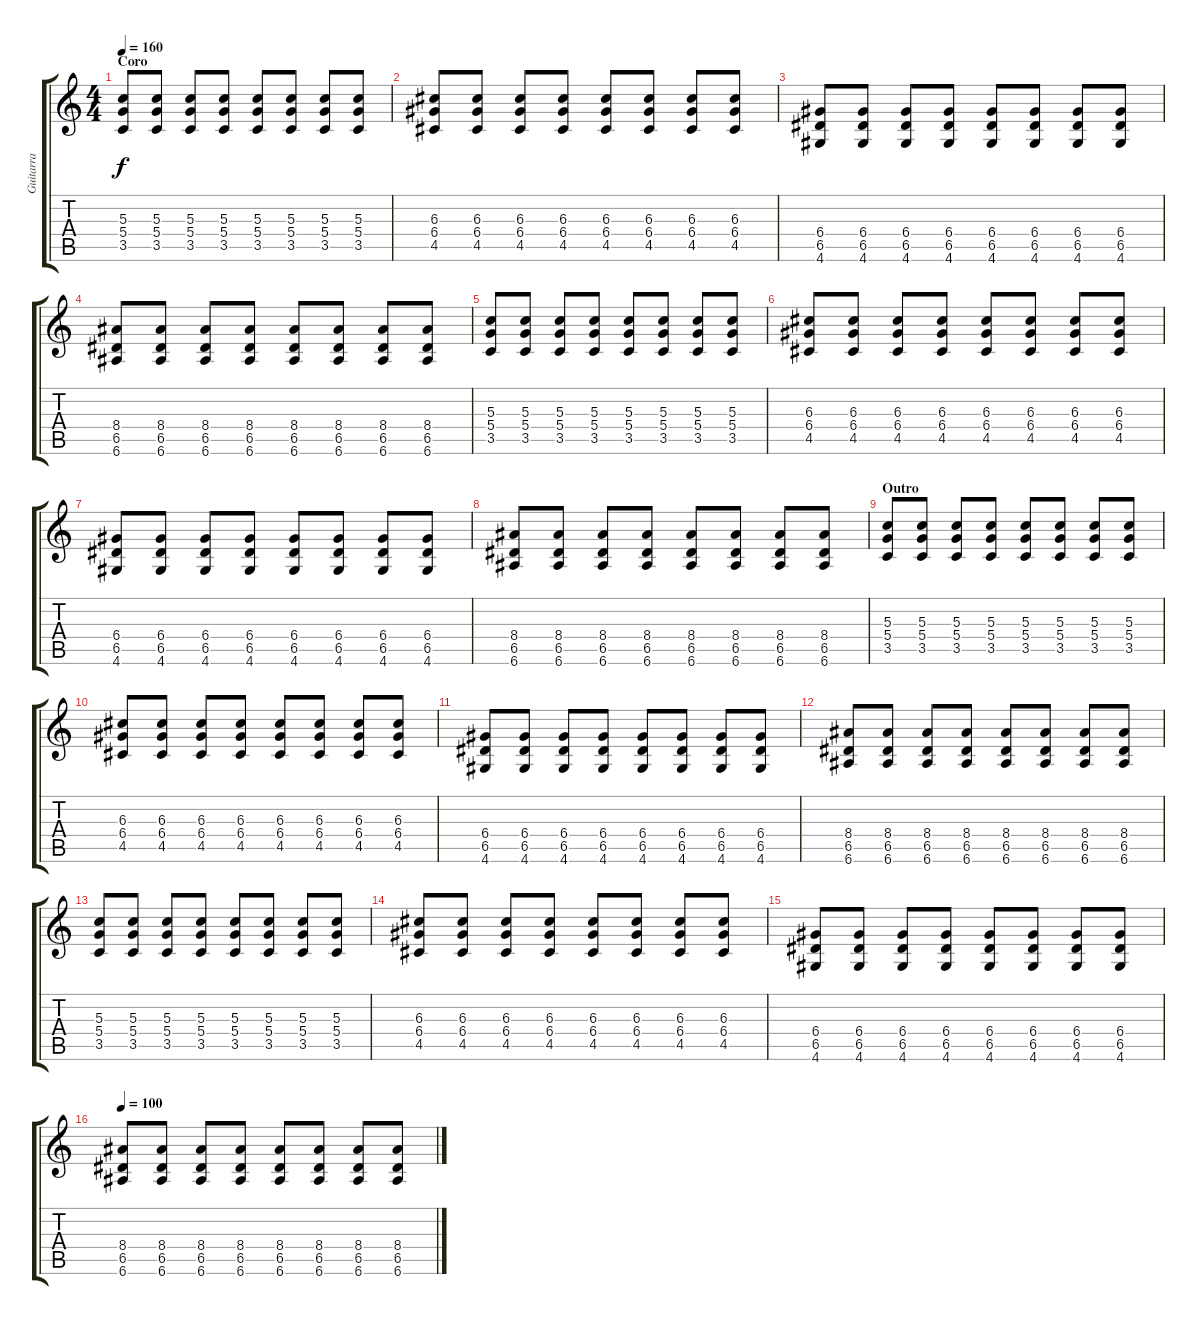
\track ("Guitarra" "Guitarra") {instrument distortionguitar}
\staff {score tabs}
\tuning (E4 B3 G3 D3 A2 E2) {hide}
\ts (4 4)
\section ("" "Coro")
\tempo 160
\clef g2
\ks c
(5.3 5.4 3.5).8{dy f} (5.3 5.4 3.5).8 (5.3 5.4 3.5).8 (5.3 5.4 3.5).8 (5.3 5.4 3.5).8 (5.3 5.4 3.5).8 (5.3 5.4 3.5).8 (5.3 5.4 3.5).8 |
(6.3 6.4 4.5).8 (6.3 6.4 4.5).8 (6.3 6.4 4.5).8 (6.3 6.4 4.5).8 (6.3 6.4 4.5).8 (6.3 6.4 4.5).8 (6.3 6.4 4.5).8 (6.3 6.4 4.5).8 |
(6.4 6.5 4.6).8 (6.4 6.5 4.6).8 (6.4 6.5 4.6).8 (6.4 6.5 4.6).8 (6.4 6.5 4.6).8 (6.4 6.5 4.6).8 (6.4 6.5 4.6).8 (6.4 6.5 4.6).8 |
(8.4 6.5 6.6).8 (8.4 6.5 6.6).8 (8.4 6.5 6.6).8 (8.4 6.5 6.6).8 (8.4 6.5 6.6).8 (8.4 6.5 6.6).8 (8.4 6.5 6.6).8 (8.4 6.5 6.6).8 |
(5.3 5.4 3.5).8 (5.3 5.4 3.5).8 (5.3 5.4 3.5).8 (5.3 5.4 3.5).8 (5.3 5.4 3.5).8 (5.3 5.4 3.5).8 (5.3 5.4 3.5).8 (5.3 5.4 3.5).8 |
(6.3 6.4 4.5).8 (6.3 6.4 4.5).8 (6.3 6.4 4.5).8 (6.3 6.4 4.5).8 (6.3 6.4 4.5).8 (6.3 6.4 4.5).8 (6.3 6.4 4.5).8 (6.3 6.4 4.5).8 |
(6.4 6.5 4.6).8 (6.4 6.5 4.6).8 (6.4 6.5 4.6).8 (6.4 6.5 4.6).8 (6.4 6.5 4.6).8 (6.4 6.5 4.6).8 (6.4 6.5 4.6).8 (6.4 6.5 4.6).8 |
(8.4 6.5 6.6).8 (8.4 6.5 6.6).8 (8.4 6.5 6.6).8 (8.4 6.5 6.6).8 (8.4 6.5 6.6).8 (8.4 6.5 6.6).8 (8.4 6.5 6.6).8 (8.4 6.5 6.6).8 |
\section ("" "Outro")
(5.3 5.4 3.5).8 (5.3 5.4 3.5).8 (5.3 5.4 3.5).8 (5.3 5.4 3.5).8 (5.3 5.4 3.5).8 (5.3 5.4 3.5).8 (5.3 5.4 3.5).8 (5.3 5.4 3.5).8 |
(6.3 6.4 4.5).8 (6.3 6.4 4.5).8 (6.3 6.4 4.5).8 (6.3 6.4 4.5).8 (6.3 6.4 4.5).8 (6.3 6.4 4.5).8 (6.3 6.4 4.5).8 (6.3 6.4 4.5).8 |
(6.4 6.5 4.6).8 (6.4 6.5 4.6).8 (6.4 6.5 4.6).8 (6.4 6.5 4.6).8 (6.4 6.5 4.6).8 (6.4 6.5 4.6).8 (6.4 6.5 4.6).8 (6.4 6.5 4.6).8 |
(8.4 6.5 6.6).8 (8.4 6.5 6.6).8 (8.4 6.5 6.6).8 (8.4 6.5 6.6).8 (8.4 6.5 6.6).8 (8.4 6.5 6.6).8 (8.4 6.5 6.6).8 (8.4 6.5 6.6).8 |
(5.3 5.4 3.5).8 (5.3 5.4 3.5).8 (5.3 5.4 3.5).8 (5.3 5.4 3.5).8 (5.3 5.4 3.5).8 (5.3 5.4 3.5).8 (5.3 5.4 3.5).8 (5.3 5.4 3.5).8 |
(6.3 6.4 4.5).8 (6.3 6.4 4.5).8 (6.3 6.4 4.5).8 (6.3 6.4 4.5).8 (6.3 6.4 4.5).8 (6.3 6.4 4.5).8 (6.3 6.4 4.5).8 (6.3 6.4 4.5).8 |
(6.4 6.5 4.6).8 (6.4 6.5 4.6).8 (6.4 6.5 4.6).8 (6.4 6.5 4.6).8 (6.4 6.5 4.6).8 (6.4 6.5 4.6).8 (6.4 6.5 4.6).8 (6.4 6.5 4.6).8 |
\tempo 100
(8.4 6.5 6.6).8 (8.4 6.5 6.6).8 (8.4 6.5 6.6).8 (8.4 6.5 6.6).8 (8.4 6.5 6.6).8 (8.4 6.5 6.6).8 (8.4 6.5 6.6).8 (8.4 6.5 6.6).8
